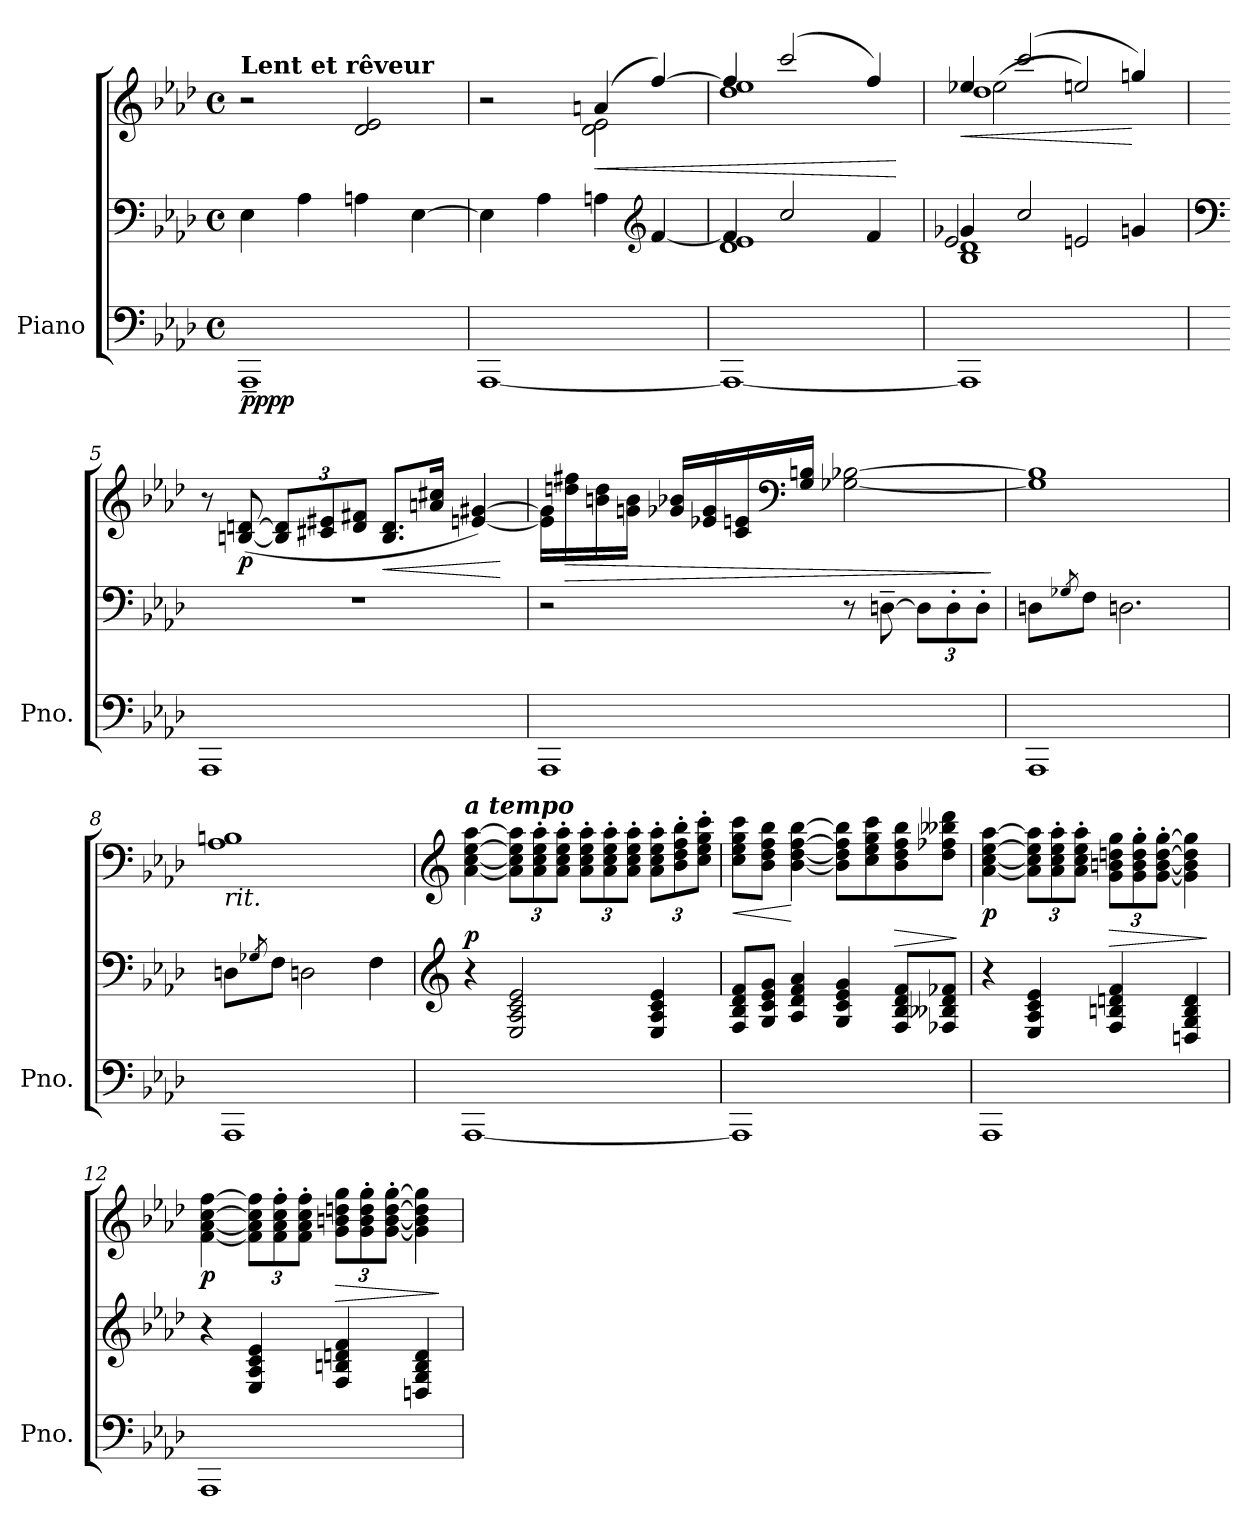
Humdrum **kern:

**kern	**kern	**kern	**dynam
*part1	*part1	*part1	*part1
*staff3	*staff2	*staff1	*staff1/2/3
*I"Piano	*	*	*
*I'Pno.	*	*	*
*clefF4	*clefF4	*clefG2	*
*k[b-e-a-d-]	*k[b-e-a-d-]	*k[b-e-a-d-]	*
*M4/4	*M4/4	*M4/4	*
*met(c)	*met(c)	*met(c)	*
*MM55	*MM55	*MM55	*
=1	=1	=1	=1
!	!	!LO:TX:a:B:t=Lent et rêveur	!
!	!	!	!LO:DY:b=3
!	!	!	!LO:DY:n=1:b
1AAA-~	4E-\	2r	pp pp
.	4A-\	.	.
.	4An\	2d-/ 2e-/	.
.	[4E-\	.	.
=2	=2	=2	=2
*	*	*^	*
[1AAA-	4E-\]	2r	2ryy	.
.	4A-\	.	.	.
!	!	!	!	!LO:HP:b
.	4An\	(>4an/	2d-\ 2e-\	<
*	*clefG2	*	*	*
.	[4f/	[4ff/)	.	.
=3	=3	=3	=3	=3
*	*^	*	*	*
1AAA-_	4f/]	1d- 1e-	4ff/]	1dd- 1ee-	.
.	2cc/	.	(>2ccc/	.	.
.	4f/	.	4ff/)	.	.
*	*v	*v	*	*	*
*	*	*v	*v	*
.	.	.	[
=4	=4	=4	=4
*	*^	*	*
*	*	*^	*	*
!	!	!	!	!	!LO:HP:b
*	*	*	*	*^	*
*	*	*	*	*	*^	*
1AAA-]	4g-X/	1B- 1d-	2e-/	4ee-X/	1dd-	(<2ee-\	<
.	2cc/	.	.	(>2ccc/	.	.	.
.	.	.	2en/	.	.	2een/)	.
.	4gn/	.	.	4ggn/)	.	.	[
*	*v	*v	*v	*	*	*	*
*	*	*v	*v	*v	*
=5	=5	=5	=5
*	*clefF4	*	*
1AAA-	1r	8r	.
!	!	!	!LO:DY:b
.	.	(<[8Bn/ [8dn/	p
*	*	*Xbrackettup	*
.	.	12B/] 12d/]L	.
.	.	12c#X/ 12e#X/	.
.	.	12d/ 12f#X/J	.
!	!	!	!LO:HP:b
.	.	8.B/ 8.d/L	<
.	.	16an/ 16cc#X/Jk	.
.	.	[4en/ [4g#X/)	.
.	.	.	[
!!LO:LB:g=z
=6	=6	=6	=6
1AAA-	2r	16e\] 16g#\]LL	.
!	!	!	!LO:HP:b
.	.	16ddn\ 16ff#X\	>
.	.	16bn\ 16dd\	.
.	.	16gn\ 16b\JJ	.
.	.	16g-X/ 16b-X/LL	.
.	.	16e-X/ 16g-/	.
.	.	16c/ 16en/	.
*	*	*clefF4	*
.	.	16G/ 16Bn/JJ	.
.	8r	[2G-X\ [2B-X\	.
.	[8Dn~\	.	.
*	*Xbrackettup	*	*
.	12D\L]	.	.
.	12D'\	.	.
.	12D'\J	.	.
.	.	.	]
=7	=7	=7	=7
1AAA-	8Dn\L	1G-] 1B-]	.
.	8qG-X/	.	.
.	8F\J	.	.
.	2.Dn\	.	.
=8	=8	=8	=8
!	!	!LO:TX:b:i:t=rit.	!
1AAA-	8Dn\L	1A- 1Bn	.
.	8qG-X/	.	.
.	8F\J	.	.
.	2Dn\	.	.
.	4F\	.	.
!!LO:LB:g=z
=9	=9	=9	=9
*	*clefG2	*clefG2	*
!	!	!LO:TX:a:Bi:t=a tempo	!
!	!	!	!LO:DY:a=2
[1AAA-	4r	[4a-\ [4cc\ [4ee-\ [4aa-\	p
.	2E-/ 2A-/ 2c/ 2e-/	12a-\] 12cc\] 12ee-\] 12aa-\]L	.
.	.	12a-\' 12cc\' 12ee-\' 12aa-\'	.
.	.	12a-\' 12cc\' 12ee-\' 12aa-\'J	.
.	.	12a-\' 12cc\' 12ee-\' 12aa-\'L	.
.	.	12a-\' 12cc\' 12ee-\' 12aa-\'	.
.	.	12a-\' 12cc\' 12ee-\' 12aa-\'J	.
.	4E-/ 4A-/ 4c/ 4e-/	12a-\' 12cc\' 12ee-\' 12aa-\'L	.
.	.	12b-\' 12dd-\' 12ff\' 12bb-\'	.
.	.	12cc\' 12ee-\' 12gg\' 12ccc\'J	.
=10	=10	=10	=10
!	!	!	!LO:HP:b
1AAA-]	8F/ 8B-/ 8d-/ 8f/L	8cc\ 8ee-\ 8gg\ 8ccc\L	<
.	8G/ 8c/ 8e-/ 8g/J	8b-\ 8dd-\ 8ff\ 8bb-\J	.
.	4A-/ 4d-/ 4f/ 4a-/	[4b-\ [4dd-\ [4ff\ [4bb-\	[
.	4G/ 4c/ 4e-/ 4g/	8b-\] 8dd-\] 8ff\] 8bb-\]L	.
.	.	8cc\ 8ee-\ 8gg\ 8ccc\	.
!	!	!	!LO:HP:b
.	8F/ 8B-/ 8d-/ 8f/L	8b-\ 8dd-\ 8ff\ 8bb-\	>
.	8F-X/ 8B--X/ 8d-/ 8f-X/J	8dd-\ 8ff-X\ 8bb--X\ 8ddd-\J	.
.	.	.	]
=11	=11	=11	=11
!	!	!	!LO:DY:b
1AAA-	4r	[4a-\ [4cc\ [4ee-\ [4aa-\	p
.	4E-/ 4A-/ 4c/ 4e-/	12a-\] 12cc\] 12ee-\] 12aa-\]L	.
.	.	12a-\' 12cc\' 12ee-\' 12aa-\'	.
.	.	12a-\' 12cc\' 12ee-\' 12aa-\'J	.
!	!	!	!LO:HP:b
.	4F/ 4Bn/ 4dn/ 4f/	12g\ 12bn\ 12ddn\ 12gg\L	>
.	.	12g\' 12b\' 12dd\' 12gg\'	.
.	.	[12g\' [12b\' [12dd\' [12gg\'J	.
.	4Dn/ 4G/ 4B/ 4d/	4g\] 4b\] 4dd\] 4gg\]	.
.	.	.	]
=12	=12	=12	=12
!	!	!	!LO:DY:b
1AAA-	4r	[4f\ [4a-\ [4cc\ [4ff\	p
.	4E-/ 4A-/ 4c/ 4e-/	12f\] 12a-\] 12cc\] 12ff\]L	.
.	.	12f\' 12a-\' 12cc\' 12ff\'	.
.	.	12f\' 12a-\' 12cc\' 12ff\'J	.
!	!	!	!LO:HP:b
.	4F/ 4Bn/ 4dn/ 4f/	12g\ 12bn\ 12ddn\ 12gg\L	>
.	.	12g\' 12b\' 12dd\' 12gg\'	.
.	.	[12g\' [12b\' [12dd\' [12gg\'J	.
.	4Dn/ 4G/ 4B/ 4d/	4g\] 4b\] 4dd\] 4gg\]	.
.	.	.	]
=	=	=	=
*-	*-	*-	*-
